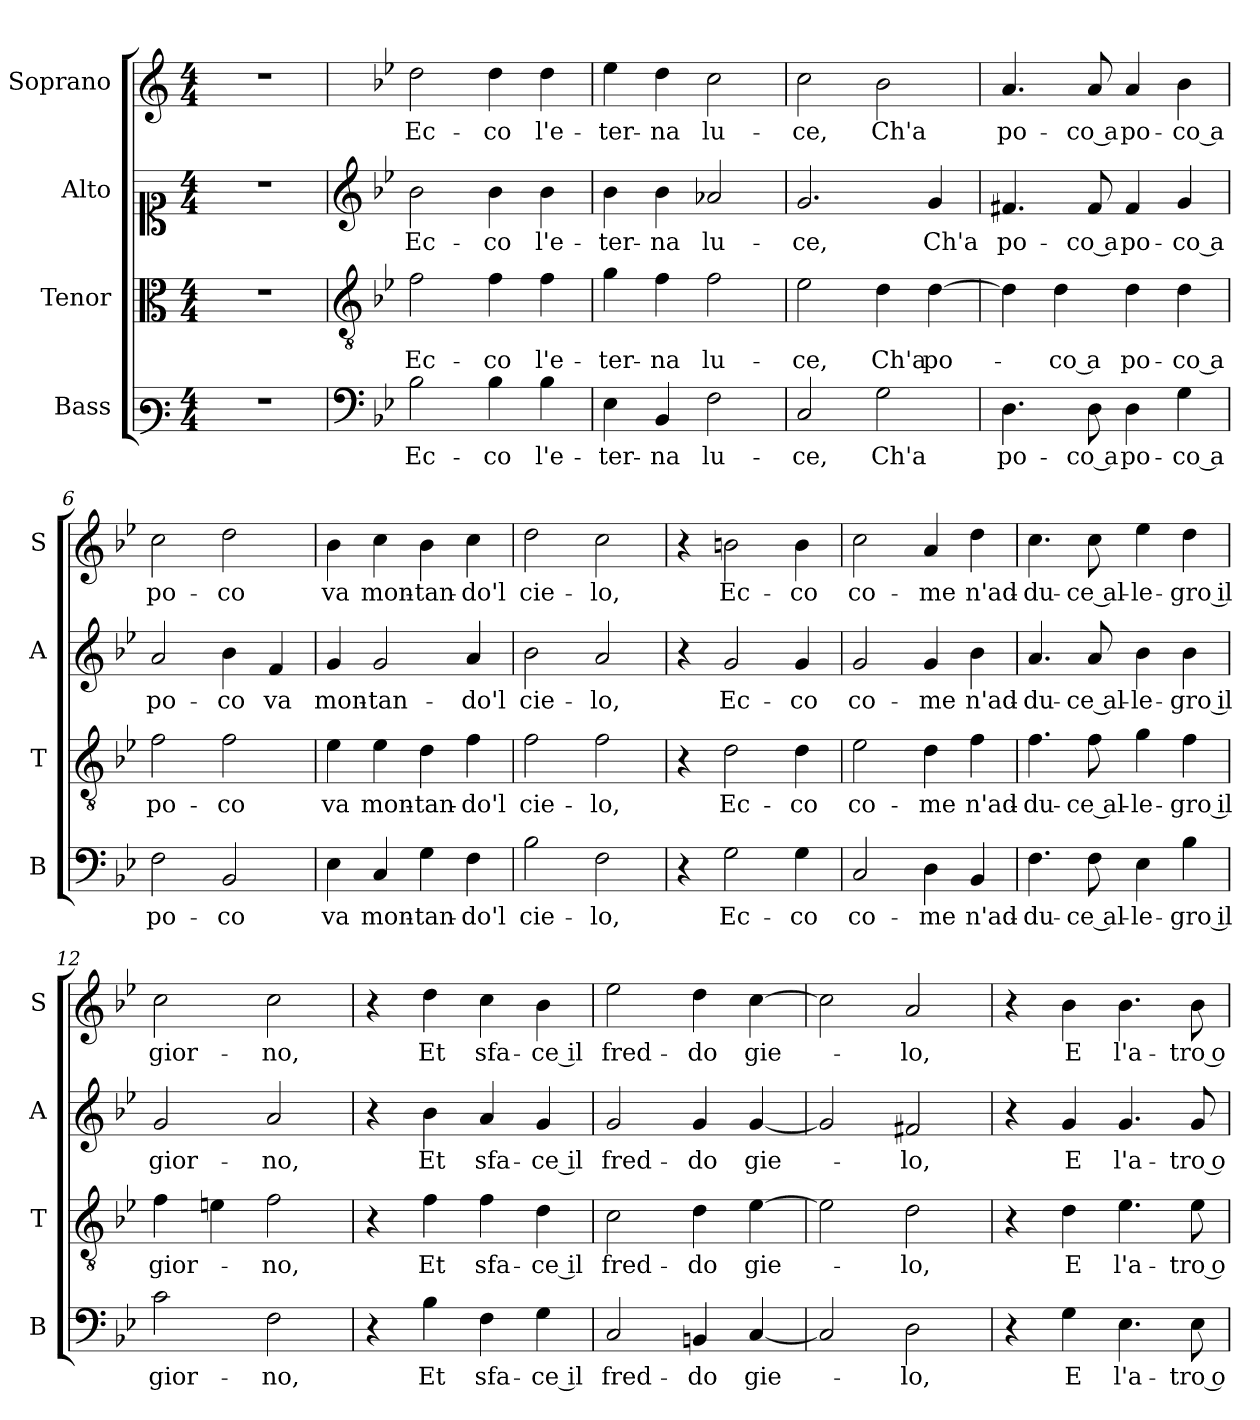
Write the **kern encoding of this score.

**kern	**text	**kern	**text	**kern	**text	**kern	**text
*part4	*part4	*part3	*part3	*part2	*part2	*part1	*part1
*staff4	*staff4	*staff3	*staff3	*staff2	*staff2	*staff1	*staff1
*I"Bass	*	*I"Tenor	*	*I"Alto	*	*I"Soprano	*
*I'B	*	*I'T	*	*I'A	*	*I'S	*
*clefF3	*	*clefC3	*	*clefC1	*	*clefG2	*
*k[]	*	*k[]	*	*k[]	*	*k[]	*
*C:	*	*C:	*	*C:	*	*C:	*
*M4/4	*	*M4/4	*	*M4/4	*	*M4/4	*
=1	=1	=1	=1	=1	=1	=1	=1
1r	.	1r	.	1r	.	1r	.
=2	=2	=2	=2	=2	=2	=2	=2
*clefF4	*	*clefGv2	*	*clefG2	*	*	*
*k[b-e-]	*	*k[b-e-]	*	*k[b-e-]	*	*k[b-e-]	*
*B-:	*	*B-:	*	*B-:	*	*B-:	*
!	!LO:LY:b	!	!LO:LY:b	!	!LO:LY:b	!	!LO:LY:b
2B-\	Ec-	2f\	Ec-	2b-\	Ec-	2dd\	Ec-
!	!LO:LY:b	!	!LO:LY:b	!	!LO:LY:b	!	!LO:LY:b
4B-\	-co	4f\	-co	4b-\	-co	4dd\	-co
!	!LO:LY:b	!	!LO:LY:b	!	!LO:LY:b	!	!LO:LY:b
4B-\	l'e-	4f\	l'e-	4b-\	l'e-	4dd\	l'e-
=3	=3	=3	=3	=3	=3	=3	=3
!	!LO:LY:b	!	!LO:LY:b	!	!LO:LY:b	!	!LO:LY:b
4E-\	-ter-	4g\	-ter-	4b-\	-ter-	4ee-\	-ter-
!	!LO:LY:b	!	!LO:LY:b	!	!LO:LY:b	!	!LO:LY:b
4BB-/	-na	4f\	-na	4b-\	-na	4dd\	-na
!	!LO:LY:b	!	!LO:LY:b	!	!LO:LY:b	!	!LO:LY:b
2F\	lu-	2f\	lu-	2a-X/	lu-	2cc\	lu-
=4	=4	=4	=4	=4	=4	=4	=4
!	!LO:LY:b	!	!LO:LY:b	!	!LO:LY:b	!	!LO:LY:b
2C/	-ce,	2e-\	-ce,	2.g/	-ce,	2cc\	-ce,
!	!LO:LY:b	!	!LO:LY:b	!	!	!	!LO:LY:b
2G\	Ch'a	4d\	Ch'a	.	.	2b-\	Ch'a
!	!	!	!LO:LY:b	!	!LO:LY:b	!	!
.	.	[4d\	po-	4g/	Ch'a	.	.
=5	=5	=5	=5	=5	=5	=5	=5
!	!LO:LY:b	!	!	!	!LO:LY:b	!	!LO:LY:b
4.D\	po-	4d\]	.	4.f#X/	po-	4.a/	po-
!	!	!	!LO:LY:b	!	!	!	!
.	.	4d\	-co a	.	.	.	.
!	!LO:LY:b	!	!	!	!LO:LY:b	!	!LO:LY:b
8D\	-co a	.	.	8f#/	-co a	8a/	-co a
!	!LO:LY:b	!	!LO:LY:b	!	!LO:LY:b	!	!LO:LY:b
4D\	po-	4d\	po-	4f#/	po-	4a/	po-
!	!LO:LY:b	!	!LO:LY:b	!	!LO:LY:b	!	!LO:LY:b
4G\	-co a	4d\	-co a	4g/	-co a	4b-\	-co a
=6	=6	=6	=6	=6	=6	=6	=6
!	!LO:LY:b	!	!LO:LY:b	!	!LO:LY:b	!	!LO:LY:b
2F\	po-	2f\	po-	2a/	po-	2cc\	po-
!	!LO:LY:b	!	!LO:LY:b	!	!LO:LY:b	!	!LO:LY:b
2BB-/	-co	2f\	-co	4b-\	-co	2dd\	-co
!	!	!	!	!	!LO:LY:b	!	!
.	.	.	.	4f/	va	.	.
!!LO:LB:g=z
=7	=7	=7	=7	=7	=7	=7	=7
!	!LO:LY:b	!	!LO:LY:b	!	!LO:LY:b	!	!LO:LY:b
4E-\	va	4e-\	va	4g/	mon-	4b-\	va
!	!LO:LY:b	!	!LO:LY:b	!	!LO:LY:b	!	!LO:LY:b
4C/	mon-	4e-\	mon-	2g/	-tan-	4cc\	mon-
!	!LO:LY:b	!	!LO:LY:b	!	!	!	!LO:LY:b
4G\	-tan-	4d\	-tan-	.	.	4b-\	-tan-
!	!LO:LY:b	!	!LO:LY:b	!	!LO:LY:b	!	!LO:LY:b
4F\	-do'l	4f\	-do'l	4a/	-do'l	4cc\	-do'l
=8	=8	=8	=8	=8	=8	=8	=8
!	!LO:LY:b	!	!LO:LY:b	!	!LO:LY:b	!	!LO:LY:b
2B-\	cie-	2f\	cie-	2b-\	cie-	2dd\	cie-
!	!LO:LY:b	!	!LO:LY:b	!	!LO:LY:b	!	!LO:LY:b
2F\	-lo,	2f\	-lo,	2a/	-lo,	2cc\	-lo,
=9	=9	=9	=9	=9	=9	=9	=9
4r	.	4r	.	4r	.	4r	.
!	!LO:LY:b	!	!LO:LY:b	!	!LO:LY:b	!	!LO:LY:b
2G\	Ec-	2d\	Ec-	2g/	Ec-	2bn\	Ec-
!	!LO:LY:b	!	!LO:LY:b	!	!LO:LY:b	!	!LO:LY:b
4G\	-co	4d\	-co	4g/	-co	4b\	-co
=10	=10	=10	=10	=10	=10	=10	=10
!	!LO:LY:b	!	!LO:LY:b	!	!LO:LY:b	!	!LO:LY:b
2C/	co-	2e-\	co-	2g/	co-	2cc\	co-
!	!LO:LY:b	!	!LO:LY:b	!	!LO:LY:b	!	!LO:LY:b
4D\	-me	4d\	-me	4g/	-me	4a/	-me
!	!LO:LY:b	!	!LO:LY:b	!	!LO:LY:b	!	!LO:LY:b
4BB-/	n'ad-	4f\	n'ad-	4b-\	n'ad-	4dd\	n'ad-
=11	=11	=11	=11	=11	=11	=11	=11
!	!LO:LY:b	!	!LO:LY:b	!	!LO:LY:b	!	!LO:LY:b
4.F\	-du-	4.f\	-du-	4.a/	-du-	4.cc\	-du-
!	!LO:LY:b	!	!LO:LY:b	!	!LO:LY:b	!	!LO:LY:b
8F\	-ce al-	8f\	-ce al-	8a/	-ce al-	8cc\	-ce al-
!	!LO:LY:b	!	!LO:LY:b	!	!LO:LY:b	!	!LO:LY:b
4E-\	-le-	4g\	-le-	4b-\	-le-	4ee-\	-le-
!	!LO:LY:b	!	!LO:LY:b	!	!LO:LY:b	!	!LO:LY:b
4B-\	-gro il	4f\	-gro il	4b-\	-gro il	4dd\	-gro il
=12	=12	=12	=12	=12	=12	=12	=12
!	!LO:LY:b	!	!LO:LY:b	!	!LO:LY:b	!	!LO:LY:b
2c\	gior-	4f\	gior-	2g/	gior-	2cc\	gior-
.	.	4en\	.	.	.	.	.
!	!LO:LY:b	!	!LO:LY:b	!	!LO:LY:b	!	!LO:LY:b
2F\	-no,	2f\	-no,	2a/	-no,	2cc\	-no,
=13	=13	=13	=13	=13	=13	=13	=13
4r	.	4r	.	4r	.	4r	.
!	!LO:LY:b	!	!LO:LY:b	!	!LO:LY:b	!	!LO:LY:b
4B-\	Et	4f\	Et	4b-\	Et	4dd\	Et
!	!LO:LY:b	!	!LO:LY:b	!	!LO:LY:b	!	!LO:LY:b
4F\	sfa-	4f\	sfa-	4a/	sfa-	4cc\	sfa-
!	!LO:LY:b	!	!LO:LY:b	!	!LO:LY:b	!	!LO:LY:b
4G\	-ce il	4d\	-ce il	4g/	-ce il	4b-\	-ce il
!!LO:PB:g=z
=14	=14	=14	=14	=14	=14	=14	=14
!	!LO:LY:b	!	!LO:LY:b	!	!LO:LY:b	!	!LO:LY:b
2C/	fred-	2c\	fred-	2g/	fred-	2ee-\	fred-
!	!LO:LY:b	!	!LO:LY:b	!	!LO:LY:b	!	!LO:LY:b
4BBn/	-do	4d\	-do	4g/	-do	4dd\	-do
!	!LO:LY:b	!	!LO:LY:b	!	!LO:LY:b	!	!LO:LY:b
[4C/	gie-	[4e-\	gie-	[4g/	gie-	[4cc\	gie-
=15	=15	=15	=15	=15	=15	=15	=15
2C/]	.	2e-\]	.	2g/]	.	2cc\]	.
!	!LO:LY:b	!	!LO:LY:b	!	!LO:LY:b	!	!LO:LY:b
2D\	-lo,	2d\	-lo,	2f#X/	-lo,	2a/	-lo,
=16	=16	=16	=16	=16	=16	=16	=16
4r	.	4r	.	4r	.	4r	.
!	!LO:LY:b	!	!LO:LY:b	!	!LO:LY:b	!	!LO:LY:b
4G\	E	4d\	E	4g/	E	4b-\	E
!	!LO:LY:b	!	!LO:LY:b	!	!LO:LY:b	!	!LO:LY:b
4.E-\	l'a-	4.e-\	l'a-	4.g/	l'a-	4.b-\	l'a-
!	!LO:LY:b	!	!LO:LY:b	!	!LO:LY:b	!	!LO:LY:b
8E-\	-tro o-	8e-\	-tro o-	8g/	-tro o-	8b-\	-tro o-
=	=	=	=	=	=	=	=
*-	*-	*-	*-	*-	*-	*-	*-
